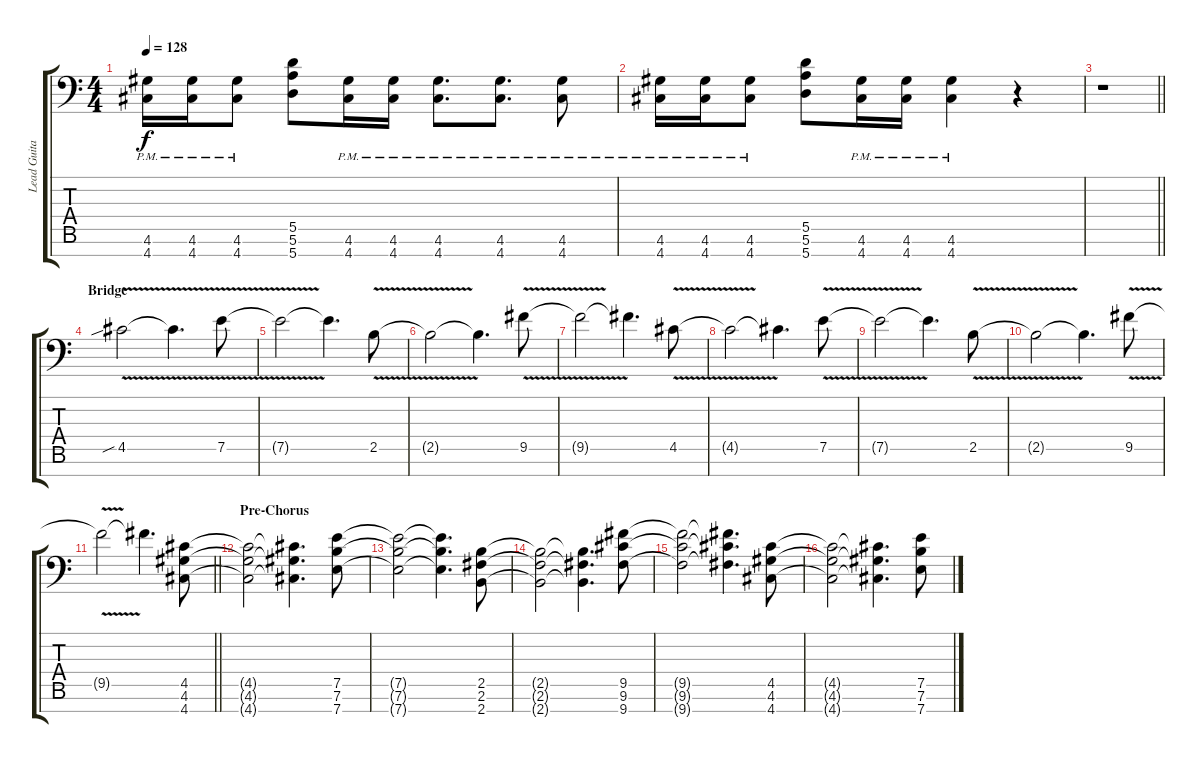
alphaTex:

\track ("Lead Guitar" "Lead Guita") {instrument overdrivenguitar}
\staff {score tabs}
\tuning (E4 B3 G3 D3 A2 E2 A1) {hide}
\ts (4 4)
\tempo 128
\clef f4
\ks c
(4.6{pm} 4.7{pm}).16{dy f} (4.6{pm} 4.7{pm}).16 (4.6{pm} 4.7{pm}).8 (5.5 5.6 5.7).8 (4.6{pm} 4.7{pm}).16 (4.6{pm} 4.7{pm}).16 (4.6{pm} 4.7{pm}).8{d} (4.6{pm} 4.7{pm}).8{d} (4.6{pm} 4.7{pm}).8 |
(4.6{pm} 4.7{pm}).16 (4.6{pm} 4.7{pm}).16 (4.6{pm} 4.7{pm}).8 (5.5 5.6 5.7).8 (4.6{pm} 4.7{pm}).16 (4.6{pm} 4.7{pm}).16 (4.6{pm} 4.7{pm}).4 r.4 |
\barLineRight lightlight
r.1 |
\section ("" "Bridge")
4.5{v sib}.2 4.5{t}.4{d} 7.5{v}.8 |
7.5{t}.2 7.5{t}.4{d} 2.5{v}.8 |
2.5{t}.2 2.5{t}.4{d} 9.5{v}.8 |
9.5{t}.2 9.5{t}.4{d} 4.5{v}.8 |
4.5{t}.2 4.5{t}.4{d} 7.5{v}.8 |
7.5{t}.2 7.5{t}.4{d} 2.5{v}.8 |
2.5{t}.2 2.5{t}.4{d} 9.5{v}.8 |
\barLineRight lightlight
9.5{t}.2 9.5{t}.4{d} (4.5 4.6 4.7).8 |
\section ("" "Pre-Chorus")
(4.5{t} 4.6{t} 4.7{t}).2 (4.5{t} 4.6{t} 4.7{t}).4{d} (7.5 7.6 7.7).8 |
(7.5{t} 7.6{t} 7.7{t}).2 (7.5{t} 7.6{t} 7.7{t}).4{d} (2.5 2.6 2.7).8 |
(2.5{t} 2.6{t} 2.7{t}).2 (2.5{t} 2.6{t} 2.7{t}).4{d} (9.5 9.6 9.7).8 |
(9.5{t} 9.6{t} 9.7{t}).2 (9.5{t} 9.6{t} 9.7{t}).4{d} (4.5 4.6 4.7).8 |
(4.5{t} 4.6{t} 4.7{t}).2 (4.5{t} 4.6{t} 4.7{t}).4{d} (7.5 7.6 7.7).8
